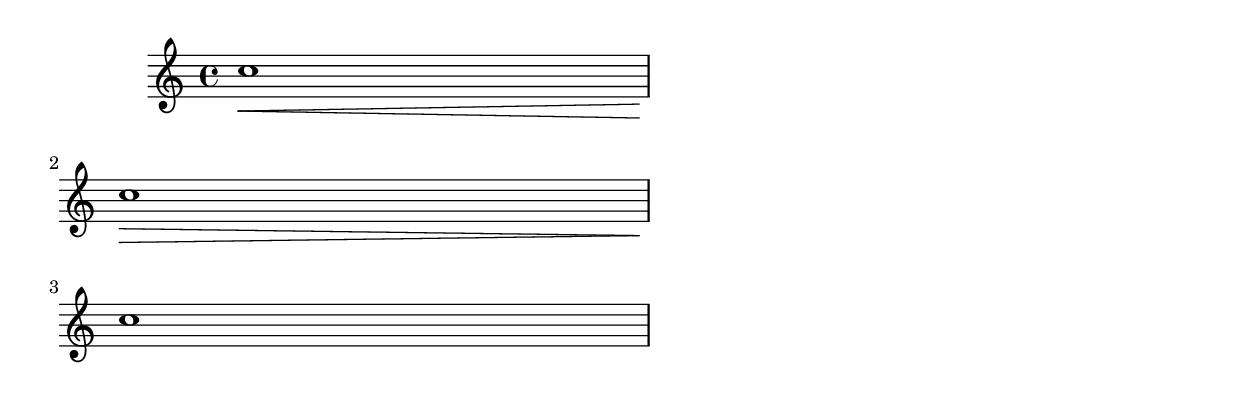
\version "1.7.18"
\header{
texidoc = "Broken crescendi should look be open on one side."
}

\score { \notes \relative c'' { 
    c1 \< \break \! c1  \> \break \! c1 
  }
  \paper {
    linewidth = 10.\cm
  }
}
  
%% new-chords-done %%
